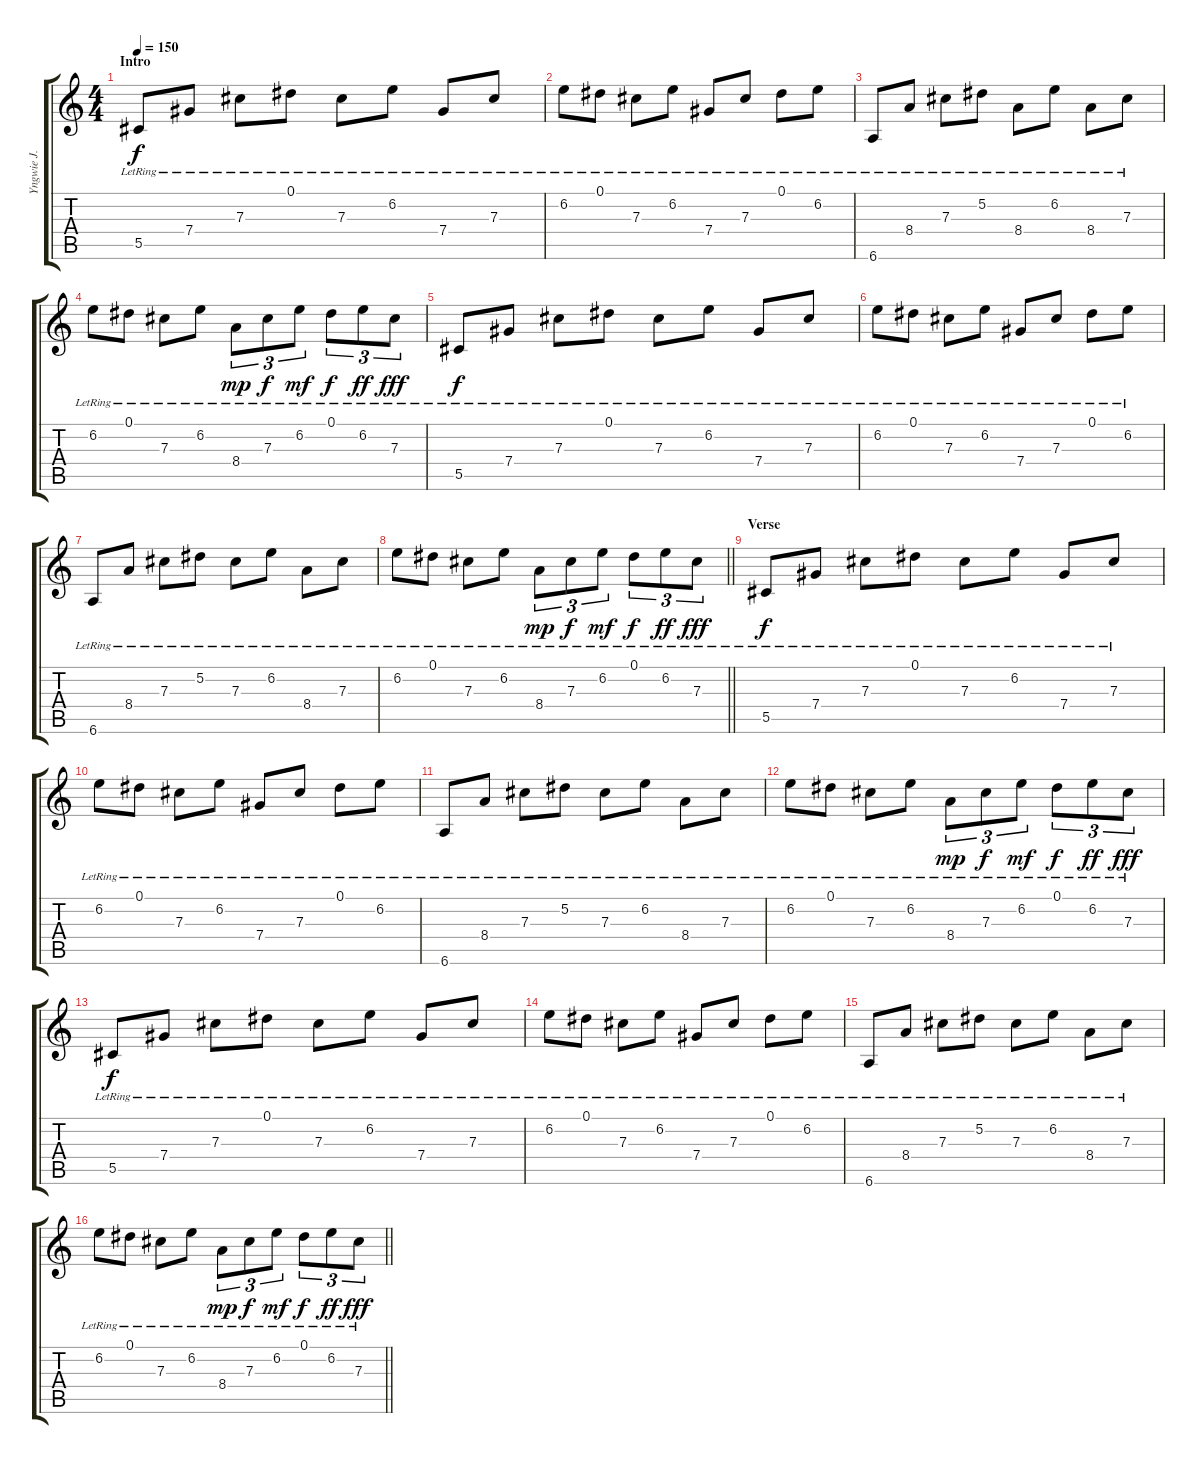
\track ("Yngwie J. Malmsteen" "Yngwie J. ") {instrument acousticguitarsteel}
\staff {score tabs}
\tuning (Eb4 Bb3 Gb3 Db3 Ab2 Eb2) {hide}
\ts (4 4)
\section ("" "Intro")
\tempo 150
\clef g2
\ks c
5.5{lr}.8{dy f instrument acousticguitarsteel} 7.4{lr}.8 7.3{lr}.8 0.1{lr}.8 7.3{lr}.8 6.2{lr}.8 7.4{lr}.8 7.3{lr}.8 |
6.2{lr}.8 0.1{lr}.8 7.3{lr}.8 6.2{lr}.8 7.4{lr}.8 7.3{lr}.8 0.1{lr}.8 6.2{lr}.8 |
6.6{lr}.8 8.4{lr}.8 7.3{lr}.8 5.2{lr}.8 8.4{lr}.8 6.2{lr}.8 8.4{lr}.8 7.3{lr}.8 |
6.2{lr}.8 0.1{lr}.8 7.3{lr}.8 6.2{lr}.8 8.4{lr}.8{tu (3 2) dy mp} 7.3{lr}.8{tu (3 2) dy f} 6.2{lr}.8{tu (3 2) dy mf} 0.1{lr}.8{tu (3 2) dy f} 6.2{lr}.8{tu (3 2) dy ff} 7.3{lr}.8{tu (3 2) dy fff} |
5.5{lr}.8{dy f} 7.4{lr}.8 7.3{lr}.8 0.1{lr}.8 7.3{lr}.8 6.2{lr}.8 7.4{lr}.8 7.3{lr}.8 |
6.2{lr}.8 0.1{lr}.8 7.3{lr}.8 6.2{lr}.8 7.4{lr}.8 7.3{lr}.8 0.1{lr}.8 6.2{lr}.8 |
6.6{lr}.8 8.4{lr}.8 7.3{lr}.8 5.2{lr}.8 7.3{lr}.8 6.2{lr}.8 8.4{lr}.8 7.3{lr}.8 |
\barLineRight lightlight
6.2{lr}.8 0.1{lr}.8 7.3{lr}.8 6.2{lr}.8 8.4{lr}.8{tu (3 2) dy mp} 7.3{lr}.8{tu (3 2) dy f} 6.2{lr}.8{tu (3 2) dy mf} 0.1{lr}.8{tu (3 2) dy f} 6.2{lr}.8{tu (3 2) dy ff} 7.3{lr}.8{tu (3 2) dy fff} |
\section ("" "Verse")
5.5{lr}.8{dy f} 7.4{lr}.8 7.3{lr}.8 0.1{lr}.8 7.3{lr}.8 6.2{lr}.8 7.4{lr}.8 7.3{lr}.8 |
6.2{lr}.8 0.1{lr}.8 7.3{lr}.8 6.2{lr}.8 7.4{lr}.8 7.3{lr}.8 0.1{lr}.8 6.2{lr}.8 |
6.6{lr}.8 8.4{lr}.8 7.3{lr}.8 5.2{lr}.8 7.3{lr}.8 6.2{lr}.8 8.4{lr}.8 7.3{lr}.8 |
6.2{lr}.8 0.1{lr}.8 7.3{lr}.8 6.2{lr}.8 8.4{lr}.8{tu (3 2) dy mp} 7.3{lr}.8{tu (3 2) dy f} 6.2{lr}.8{tu (3 2) dy mf} 0.1{lr}.8{tu (3 2) dy f} 6.2{lr}.8{tu (3 2) dy ff} 7.3{lr}.8{tu (3 2) dy fff} |
5.5{lr}.8{dy f} 7.4{lr}.8 7.3{lr}.8 0.1{lr}.8 7.3{lr}.8 6.2{lr}.8 7.4{lr}.8 7.3{lr}.8 |
6.2{lr}.8 0.1{lr}.8 7.3{lr}.8 6.2{lr}.8 7.4{lr}.8 7.3{lr}.8 0.1{lr}.8 6.2{lr}.8 |
6.6{lr}.8 8.4{lr}.8 7.3{lr}.8 5.2{lr}.8 7.3{lr}.8 6.2{lr}.8 8.4{lr}.8 7.3{lr}.8 |
\barLineRight lightlight
6.2{lr}.8 0.1{lr}.8 7.3{lr}.8 6.2{lr}.8 8.4{lr}.8{tu (3 2) dy mp} 7.3{lr}.8{tu (3 2) dy f} 6.2{lr}.8{tu (3 2) dy mf} 0.1{lr}.8{tu (3 2) dy f} 6.2{lr}.8{tu (3 2) dy ff} 7.3{lr}.8{tu (3 2) dy fff}
